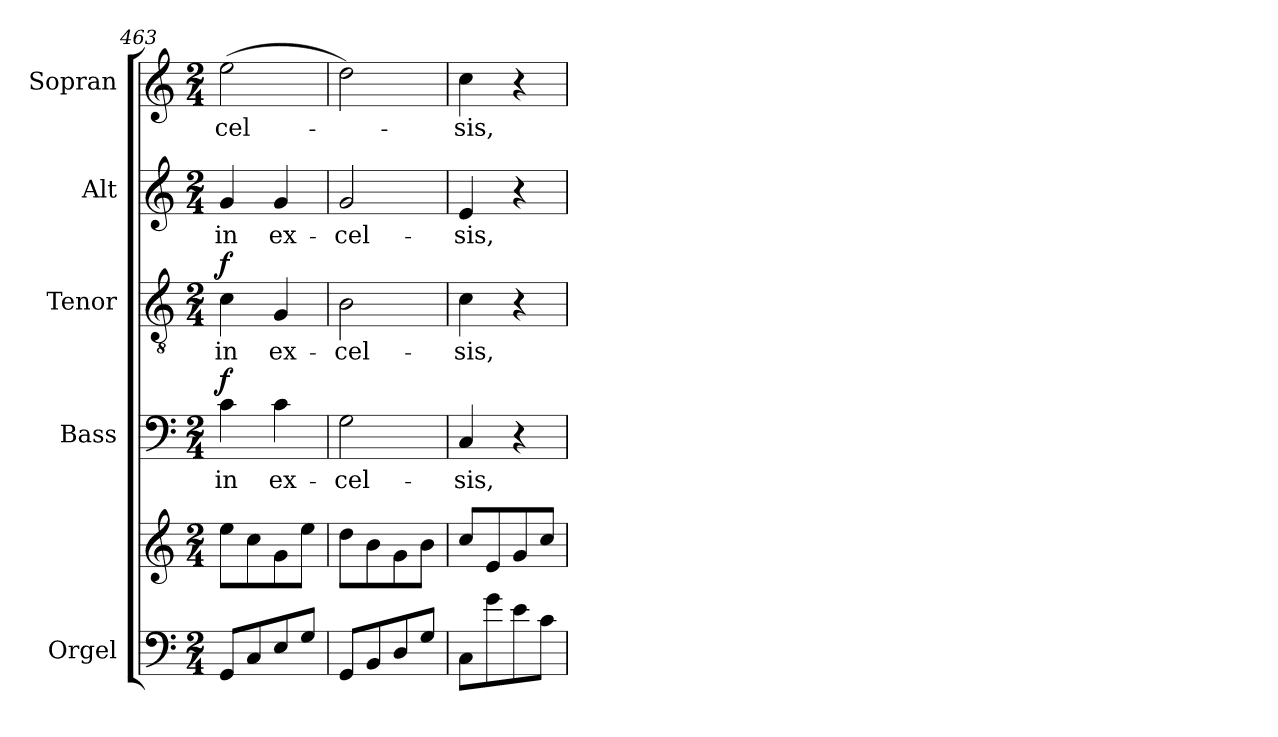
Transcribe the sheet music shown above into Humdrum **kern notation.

**kern	**kern	**kern	**text	**dynam	**kern	**text	**dynam	**kern	**text	**kern	**text
*part5	*part5	*part4	*part4	*part4	*part3	*part3	*part3	*part2	*part2	*part1	*part1
*staff6	*staff5	*staff4	*staff4	*staff4	*staff3	*staff3	*staff3	*staff2	*staff2	*staff1	*staff1
*I"Orgel	*	*I"Bass	*	*	*I"Tenor	*	*	*I"Alt	*	*I"Sopran	*
*I'Org.	*	*I'B.	*	*	*I'T.	*	*	*I'A.	*	*I'S.	*
*clefF4	*clefG2	*clefF4	*	*	*clefGv2	*	*	*clefG2	*	*clefG2	*
*k[]	*k[]	*k[]	*	*	*k[]	*	*	*k[]	*	*k[]	*
*C:	*C:	*C:	*	*	*C:	*	*	*C:	*	*C:	*
*M2/4	*M2/4	*M2/4	*	*	*M2/4	*	*	*M2/4	*	*M2/4	*
=463	=463	=463	=463	=463	=463	=463	=463	=463	=463	=463	=463
!	!	!	!LO:LY:b	!LO:DY:a	!	!LO:LY:b	!LO:DY:a	!	!LO:LY:b	!	!LO:LY:b
8GG/L	8ee\L	4c\	in	f	4c\	in	f	4g/	in	(>2ee\	-cel-
8C/	8cc\	.	.	.	.	.	.	.	.	.	.
!	!	!	!LO:LY:b	!	!	!LO:LY:b	!	!	!LO:LY:b	!	!
8E/	8g\	4c\	ex-	.	4G/	ex-	.	4g/	ex-	.	.
8G/J	8ee\J	.	.	.	.	.	.	.	.	.	.
=464	=464	=464	=464	=464	=464	=464	=464	=464	=464	=464	=464
!	!	!	!LO:LY:b	!	!	!LO:LY:b	!	!	!LO:LY:b	!	!
8GG/L	8dd\L	2G\	-cel-	.	2B\	-cel-	.	2g/	-cel-	2dd\)	.
8BB/	8b\	.	.	.	.	.	.	.	.	.	.
8D/	8g\	.	.	.	.	.	.	.	.	.	.
8G/J	8b\J	.	.	.	.	.	.	.	.	.	.
=465	=465	=465	=465	=465	=465	=465	=465	=465	=465	=465	=465
!	!	!	!LO:LY:b	!	!	!LO:LY:b	!	!	!LO:LY:b	!	!LO:LY:b
8C\L	8cc/L	4C/	-sis,	.	4c\	-sis,	.	4e/	-sis,	4cc\	-sis,
8g\	8e/	.	.	.	.	.	.	.	.	.	.
8e\	8g/	4r	.	.	4r	.	.	4r	.	4r	.
8c\J	8cc/J	.	.	.	.	.	.	.	.	.	.
=	=	=	=	=	=	=	=	=	=	=	=
*-	*-	*-	*-	*-	*-	*-	*-	*-	*-	*-	*-
